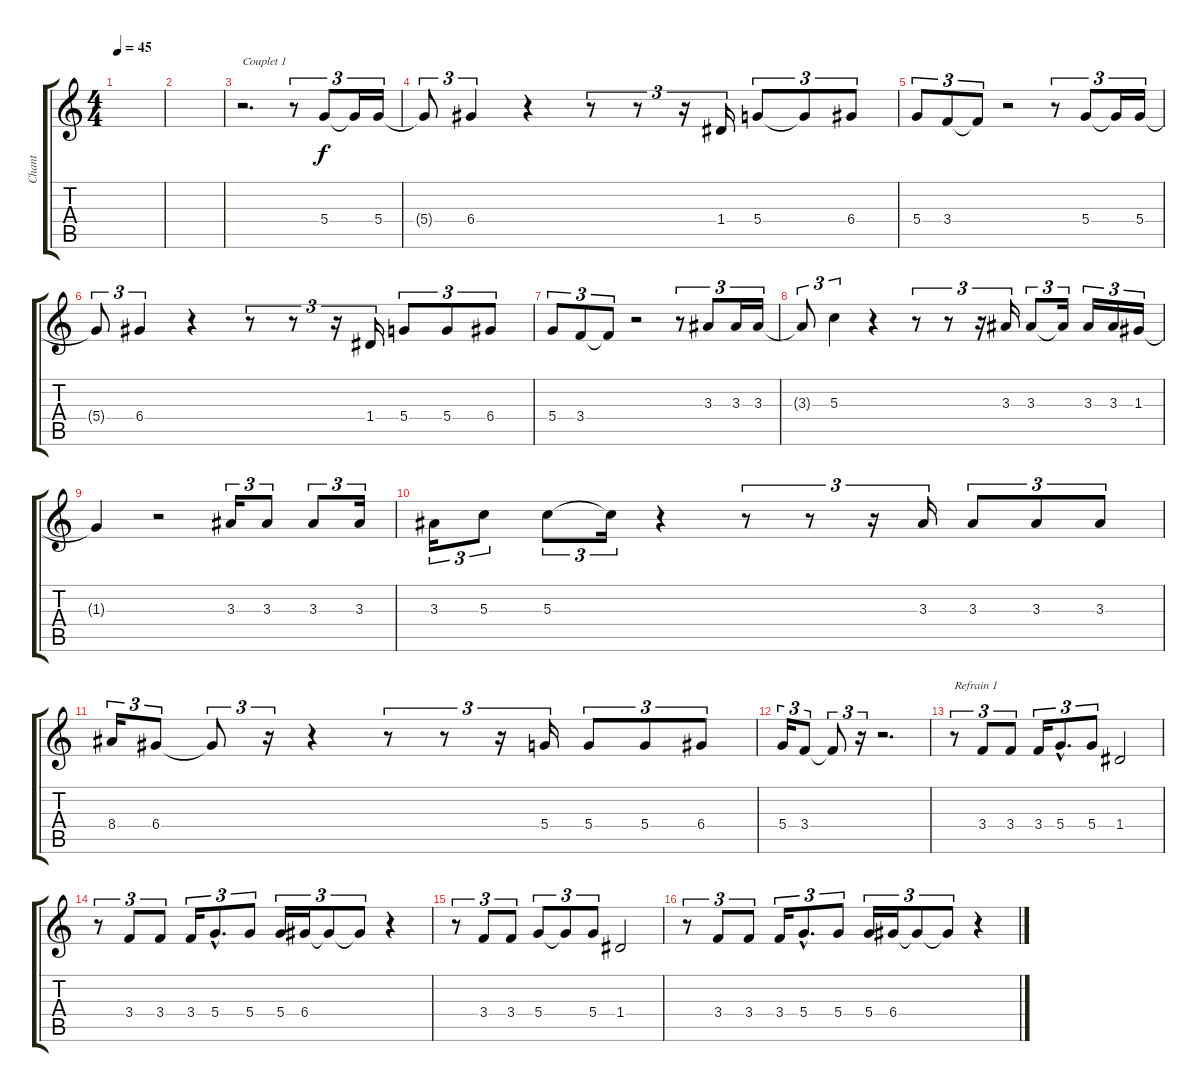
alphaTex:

\track ("Chant" "Chant") {instrument electricguitarclean}
\staff {score tabs}
\tuning (E4 B3 G3 D3 A2 E2) {hide}
\ts (4 4)
\tempo 45
\clef g2
\ks c
|
|
r.2{d txt "Couplet 1"} r.8{tu (3 2)} 5.4.8{tu (3 2)} 5.4{t}.16{tu (3 2)} 5.4.16{tu (3 2)} |
5.4{t}.8{tu (3 2)} 6.4.4{tu (3 2)} r.4 r.8{tu (3 2)} r.8{tu (3 2)} r.16{tu (3 2)} 1.4.16{tu (3 2)} 5.4.8{tu (3 2)} 5.4{t}.8{tu (3 2)} 6.4.8{tu (3 2)} |
5.4.8{tu (3 2)} 3.4.8{tu (3 2)} 3.4{t}.8{tu (3 2)} r.2 r.8{tu (3 2)} 5.4.8{tu (3 2)} 5.4{t}.16{tu (3 2)} 5.4.16{tu (3 2)} |
5.4{t}.8{tu (3 2)} 6.4.4{tu (3 2)} r.4 r.8{tu (3 2)} r.8{tu (3 2)} r.16{tu (3 2)} 1.4.16{tu (3 2)} 5.4.8{tu (3 2)} 5.4.8{tu (3 2)} 6.4.8{tu (3 2)} |
5.4.8{tu (3 2)} 3.4.8{tu (3 2)} 3.4{t}.8{tu (3 2)} r.2 r.8{tu (3 2)} 3.3.8{tu (3 2)} 3.3.16{tu (3 2)} 3.3.16{tu (3 2)} |
3.3{t}.8{tu (3 2)} 5.3.4{tu (3 2)} r.4 r.8{tu (3 2)} r.8{tu (3 2)} r.16{tu (3 2)} 3.3.16{tu (3 2)} 3.3.8{tu (3 2)} 3.3{t}.16{tu (3 2)} 3.3.16{tu (3 2)} 3.3.16{tu (3 2)} 1.3.16{tu (3 2)} |
1.3{t}.4 r.2 3.3.16{tu (3 2)} 3.3.8{tu (3 2)} 3.3.8{tu (3 2)} 3.3.16{tu (3 2)} |
3.3.16{tu (3 2)} 5.3.8{tu (3 2)} 5.3.8{tu (3 2)} 5.3{t}.16{tu (3 2)} r.4 r.8{tu (3 2)} r.8{tu (3 2)} r.16{tu (3 2)} 3.3.16{tu (3 2)} 3.3.8{tu (3 2)} 3.3.8{tu (3 2)} 3.3.8{tu (3 2)} |
8.4.16{tu (3 2)} 6.4.8{tu (3 2)} 6.4{t}.8{tu (3 2)} r.16{tu (3 2)} r.4 r.8{tu (3 2)} r.8{tu (3 2)} r.16{tu (3 2)} 5.4.16{tu (3 2)} 5.4.8{tu (3 2)} 5.4.8{tu (3 2)} 6.4.8{tu (3 2)} |
5.4.16{tu (3 2)} 3.4.8{tu (3 2)} 3.4{t}.8{tu (3 2)} r.16{tu (3 2)} r.2{d} |
r.8{tu (3 2) txt "Refrain 1"} 3.4.8{tu (3 2)} 3.4.8{tu (3 2)} 3.4.16{tu (3 2)} 5.4{hac}.8{d tu (3 2)} 5.4.8{tu (3 2)} 1.4.2 |
r.8{tu (3 2)} 3.4.8{tu (3 2)} 3.4.8{tu (3 2)} 3.4.16{tu (3 2)} 5.4{hac}.8{d tu (3 2)} 5.4.8{tu (3 2)} 5.4.16{tu (3 2)} 6.4.16{tu (3 2)} 6.4{t}.8{tu (3 2)} 6.4{t}.8{tu (3 2)} r.4 |
r.8{tu (3 2)} 3.4.8{tu (3 2)} 3.4.8{tu (3 2)} 5.4.8{tu (3 2)} 5.4{t}.8{tu (3 2)} 5.4.8{tu (3 2)} 1.4.2 |
r.8{tu (3 2)} 3.4.8{tu (3 2)} 3.4.8{tu (3 2)} 3.4.16{tu (3 2)} 5.4{hac}.8{d tu (3 2)} 5.4.8{tu (3 2)} 5.4.16{tu (3 2)} 6.4.16{tu (3 2)} 6.4{t}.8{tu (3 2)} 6.4{t}.8{tu (3 2)} r.4
